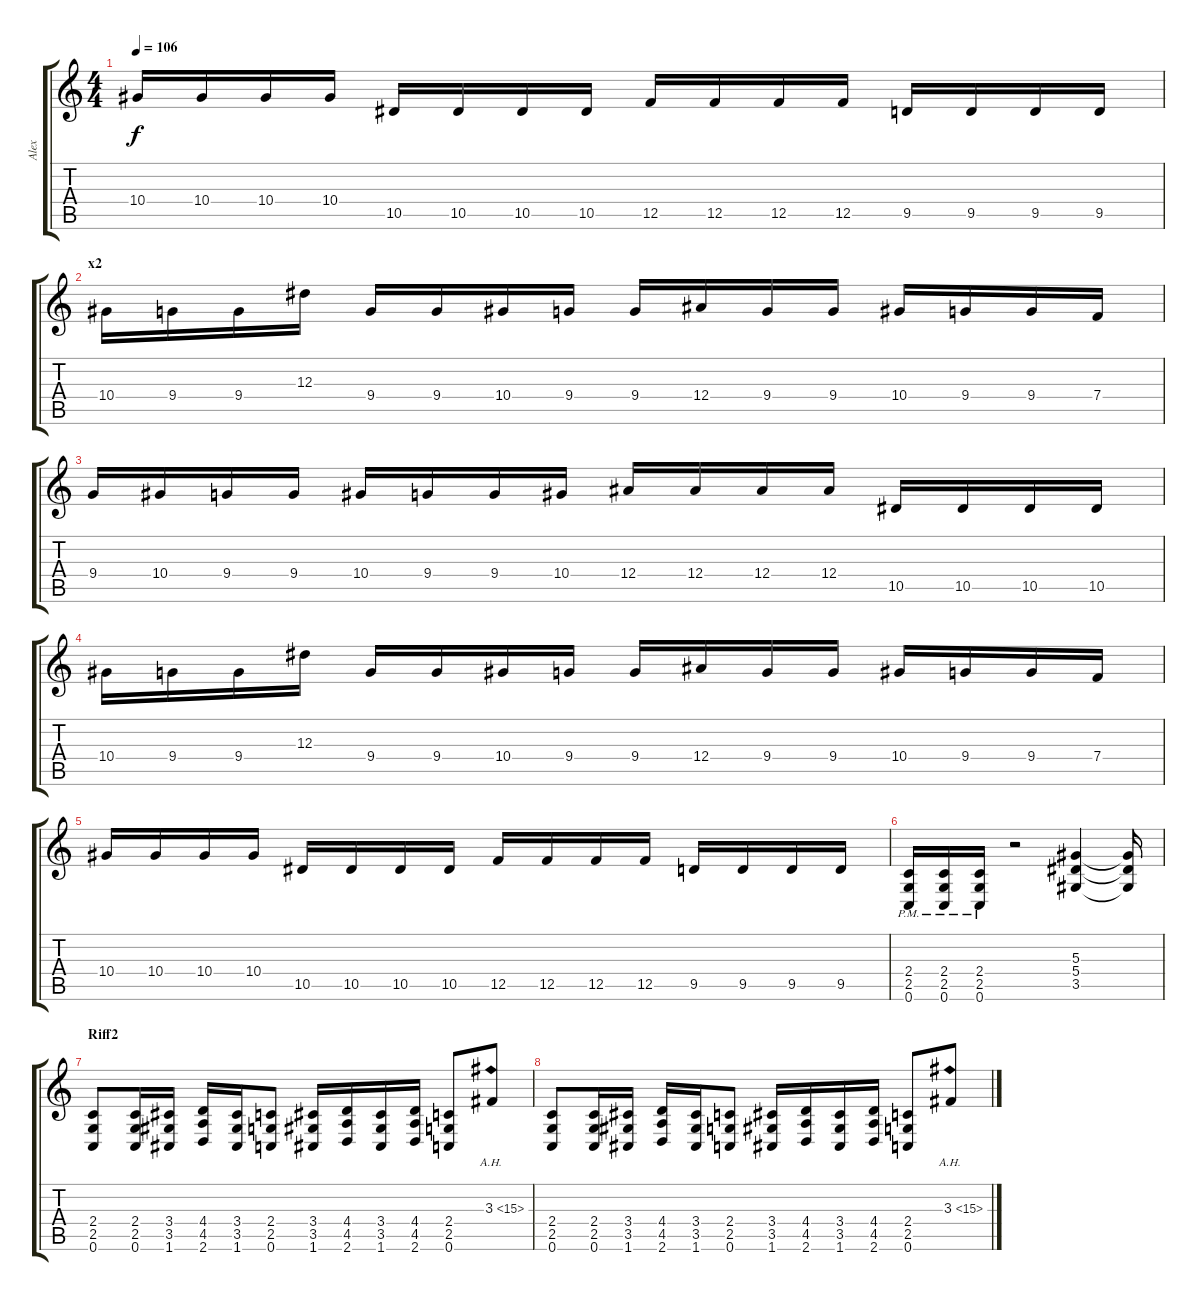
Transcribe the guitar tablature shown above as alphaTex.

\track ("Alex" "Alex") {instrument overdrivenguitar}
\staff {score tabs}
\tuning (C4 G3 Eb3 Bb2 F2 C2) {hide}
\ts (4 4)
\tempo 106
\clef g2
\ks c
10.4.16{dy f} 10.4.16 10.4.16 10.4.16 10.5.16 10.5.16 10.5.16 10.5.16 12.5.16 12.5.16 12.5.16 12.5.16 9.5.16 9.5.16 9.5.16 9.5.16 |
\section ("" "x2")
10.4.16 9.4.16 9.4.16 12.3.16 9.4.16 9.4.16 10.4.16 9.4.16 9.4.16 12.4.16 9.4.16 9.4.16 10.4.16 9.4.16 9.4.16 7.4.16 |
9.4.16 10.4.16 9.4.16 9.4.16 10.4.16 9.4.16 9.4.16 10.4.16 12.4.16 12.4.16 12.4.16 12.4.16 10.5.16 10.5.16 10.5.16 10.5.16 |
10.4.16 9.4.16 9.4.16 12.3.16 9.4.16 9.4.16 10.4.16 9.4.16 9.4.16 12.4.16 9.4.16 9.4.16 10.4.16 9.4.16 9.4.16 7.4.16 |
10.4.16 10.4.16 10.4.16 10.4.16 10.5.16 10.5.16 10.5.16 10.5.16 12.5.16 12.5.16 12.5.16 12.5.16 9.5.16 9.5.16 9.5.16 9.5.16 |
(2.4 2.5 0.6{pm}).16 (2.4 2.5 0.6{pm}).16 (2.4 2.5 0.6{pm}).16 r.2 (5.3 5.4 3.5).4 (5.3{t} 5.4{t} 3.5{t}).16 |
\section ("" "Riff2")
(2.4 2.5 0.6).8 (2.4 2.5 0.6).16 (3.4 3.5 1.6).16 (4.4 4.5 2.6).16 (3.4 3.5 1.6).16 (2.4 2.5 0.6).8 (3.4 3.5 1.6).16 (4.4 4.5 2.6).16 (3.4 3.5 1.6).16 (4.4 4.5 2.6).16 (2.4 2.5 0.6).8 3.3{ah 12}.8 |
(2.4 2.5 0.6).8 (2.4 2.5 0.6).16 (3.4 3.5 1.6).16 (4.4 4.5 2.6).16 (3.4 3.5 1.6).16 (2.4 2.5 0.6).8 (3.4 3.5 1.6).16 (4.4 4.5 2.6).16 (3.4 3.5 1.6).16 (4.4 4.5 2.6).16 (2.4 2.5 0.6).8 3.3{ah 12}.8
